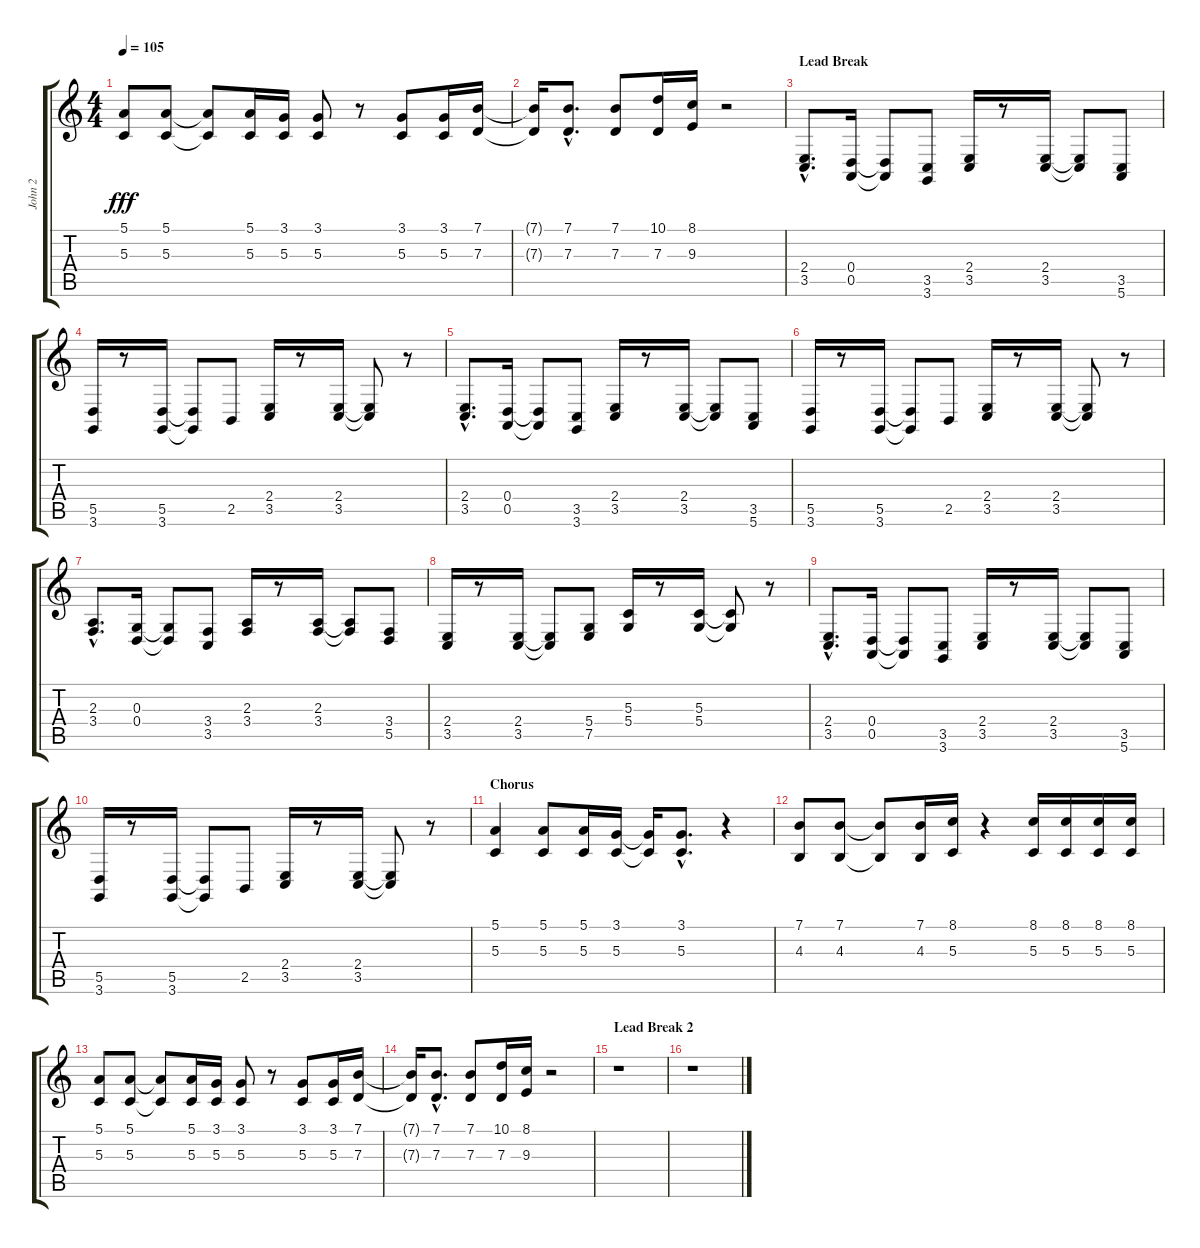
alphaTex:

\track ("John 2" "John 2") {instrument clarinet}
\staff {score tabs}
\tuning (E4 B3 G3 D3 A2 E2) {hide}
\ts (4 4)
\tempo 105
\clef g2
\ks c
(5.1 5.3).8{dy fff} (5.1 5.3).8 (5.1{t} 5.3{t}).8 (5.1 5.3).16 (3.1 5.3).16 (3.1 5.3).8 r.8 (3.1 5.3).8 (3.1 5.3).16 (7.1 7.3).16 |
(7.1{t} 7.3{t}).16 (7.1{hac} 7.3{hac}).8{d} (7.1 7.3).8 (10.1 7.3).16 (8.1 9.3).16 r.2{volume 16} |
\section ("" "Lead Break")
(2.4{hac} 3.5{hac}).8{d volume 16 instrument electricguitarclean} (0.4 0.5).16 (0.4{t} 0.5{t}).8 (3.5 3.6).8 (2.4 3.5).16 r.8 (2.4 3.5).16 (2.4{t} 3.5{t}).8 (3.5 5.6).8 |
(5.5 3.6).16 r.8 (5.5 3.6).16 (5.5{t} 3.6{t}).8 2.5.8 (2.4 3.5).16 r.8 (2.4 3.5).16 (2.4{t} 3.5{t}).8 r.8 |
(2.4{hac} 3.5{hac}).8{d} (0.4 0.5).16 (0.4{t} 0.5{t}).8 (3.5 3.6).8 (2.4 3.5).16 r.8 (2.4 3.5).16 (2.4{t} 3.5{t}).8 (3.5 5.6).8 |
(5.5 3.6).16 r.8 (5.5 3.6).16 (5.5{t} 3.6{t}).8 2.5.8 (2.4 3.5).16 r.8 (2.4 3.5).16 (2.4{t} 3.5{t}).8 r.8 |
(2.3{hac} 3.4{hac}).8{d} (0.3 0.4).16 (0.3{t} 0.4{t}).8 (3.4 3.5).8 (2.3 3.4).16 r.8 (2.3 3.4).16 (2.3{t} 3.4{t}).8 (3.4 5.5).8 |
(2.4 3.5).16 r.8 (2.4 3.5).16 (2.4{t} 3.5{t}).8 (5.4 7.5).8 (5.3 5.4).16 r.8 (5.3 5.4).16 (5.3{t} 5.4{t}).8 r.8 |
(2.4{hac} 3.5{hac}).8{d} (0.4 0.5).16 (0.4{t} 0.5{t}).8 (3.5 3.6).8 (2.4 3.5).16 r.8 (2.4 3.5).16 (2.4{t} 3.5{t}).8 (3.5 5.6).8 |
(5.5 3.6).16 r.8 (5.5 3.6).16 (5.5{t} 3.6{t}).8 2.5.8 (2.4 3.5).16 r.8 (2.4 3.5).16 (2.4{t} 3.5{t}).8 r.8 |
\section ("" "Chorus")
(5.1 5.3).4{volume 12} (5.1 5.3).8 (5.1 5.3).16 (3.1 5.3).16 (3.1{t} 5.3{t}).16 (3.1{hac} 5.3{hac}).8{d} r.4 |
(7.1 4.3).8 (7.1 4.3).8 (7.1{t} 4.3{t}).8 (7.1 4.3).16 (8.1 5.3).16 r.4 (8.1 5.3).16 (8.1 5.3).16 (8.1 5.3).16 (8.1 5.3).16 |
(5.1 5.3).8 (5.1 5.3).8 (5.1{t} 5.3{t}).8 (5.1 5.3).16 (3.1 5.3).16 (3.1 5.3).8 r.8 (3.1 5.3).8 (3.1 5.3).16 (7.1 7.3).16 |
(7.1{t} 7.3{t}).16 (7.1{hac} 7.3{hac}).8{d} (7.1 7.3).8 (10.1 7.3).16 (8.1 9.3).16 r.2{volume 16} |
\section ("" "Lead Break 2")
r.1 |
r.1
